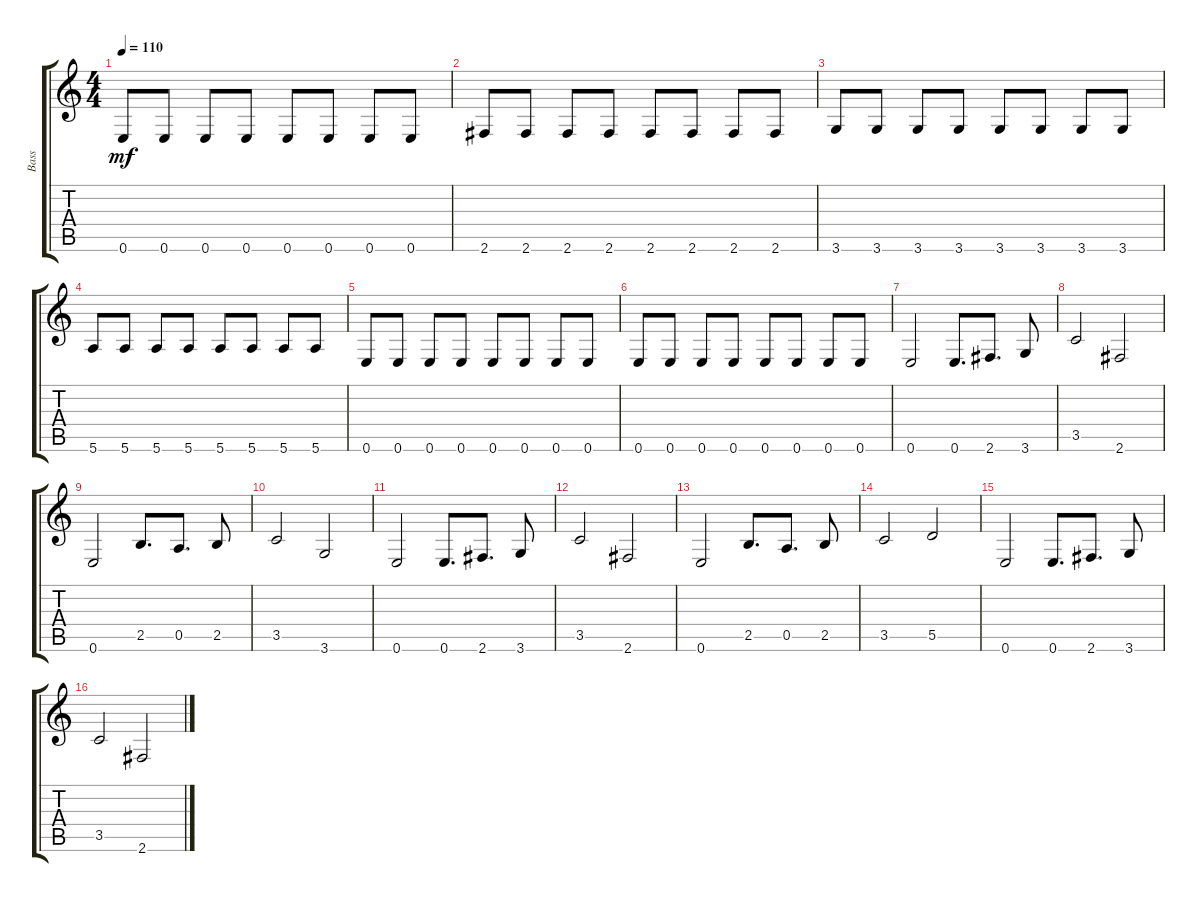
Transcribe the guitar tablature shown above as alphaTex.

\track ("Bass" "Bass") {instrument electricbassfinger}
\staff {score tabs}
\tuning (E4 B3 G3 D3 A2 E2) {hide}
\ts (4 4)
\tempo 110
\clef g2
\ks c
0.6.8{dy mf} 0.6.8 0.6.8 0.6.8 0.6.8 0.6.8 0.6.8 0.6.8 |
2.6.8 2.6.8 2.6.8 2.6.8 2.6.8 2.6.8 2.6.8 2.6.8 |
3.6.8 3.6.8 3.6.8 3.6.8 3.6.8 3.6.8 3.6.8 3.6.8 |
5.6.8 5.6.8 5.6.8 5.6.8 5.6.8 5.6.8 5.6.8 5.6.8 |
0.6.8 0.6.8 0.6.8 0.6.8 0.6.8 0.6.8 0.6.8 0.6.8 |
0.6.8 0.6.8 0.6.8 0.6.8 0.6.8 0.6.8 0.6.8 0.6.8 |
0.6.2 0.6.8{d} 2.6.8{d} 3.6.8 |
3.5.2 2.6.2 |
0.6.2 2.5.8{d} 0.5.8{d} 2.5.8 |
3.5.2 3.6.2 |
0.6.2 0.6.8{d} 2.6.8{d} 3.6.8 |
3.5.2 2.6.2 |
0.6.2 2.5.8{d} 0.5.8{d} 2.5.8 |
3.5.2 5.5.2 |
0.6.2 0.6.8{d} 2.6.8{d} 3.6.8 |
3.5.2 2.6.2
